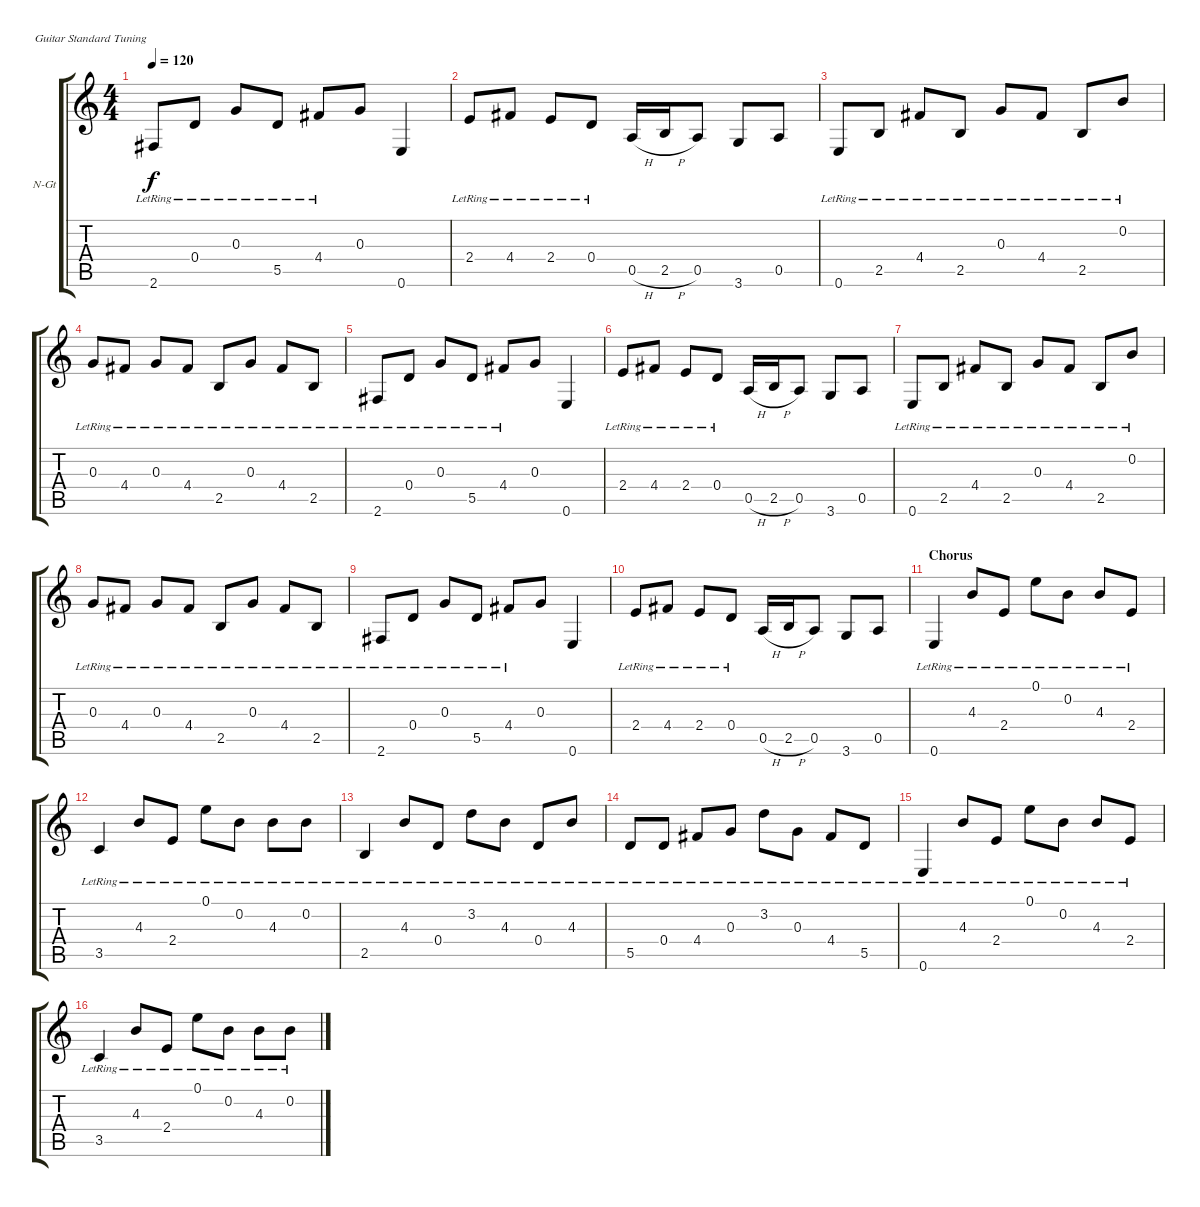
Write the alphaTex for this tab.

\bracketExtendMode groupsimilarinstruments
\firstSystemTrackNameOrientation horizontal
\otherSystemsTrackNameOrientation horizontal
\track ("Zakk Wylde - Acoustic" "N-Gt") {instrument acousticguitarnylon}
\staff {score tabs}
\tuning (E4 B3 G3 D3 A2 E2)
\ts (4 4)
\tempo 120
\clef g2
\ks c
2.6{lr}.8{dy f} 0.4{lr}.8 0.3{lr}.8 5.5{lr}.8 4.4{lr}.8 0.3.8 0.6.4 |
2.4{lr}.8 4.4{lr}.8 2.4{lr}.8 0.4{lr}.8 0.5{h}.16 2.5{h}.16 0.5.8 3.6.8 0.5.8 |
0.6{lr}.8 2.5{lr}.8 4.4{lr}.8 2.5{lr}.8 0.3{lr}.8 4.4{lr}.8 2.5{lr}.8 0.2{lr}.8 |
0.3{lr}.8 4.4{lr}.8 0.3{lr}.8 4.4{lr}.8 2.5{lr}.8 0.3{lr}.8 4.4{lr}.8 2.5{lr}.8 |
2.6{lr}.8 0.4{lr}.8 0.3{lr}.8 5.5{lr}.8 4.4{lr}.8 0.3.8 0.6.4 |
2.4{lr}.8 4.4{lr}.8 2.4{lr}.8 0.4{lr}.8 0.5{h}.16 2.5{h}.16 0.5.8 3.6.8 0.5.8 |
0.6{lr}.8 2.5{lr}.8 4.4{lr}.8 2.5{lr}.8 0.3{lr}.8 4.4{lr}.8 2.5{lr}.8 0.2{lr}.8 |
0.3{lr}.8 4.4{lr}.8 0.3{lr}.8 4.4{lr}.8 2.5{lr}.8 0.3{lr}.8 4.4{lr}.8 2.5{lr}.8 |
2.6{lr}.8 0.4{lr}.8 0.3{lr}.8 5.5{lr}.8 4.4{lr}.8 0.3.8 0.6.4 |
2.4{lr}.8 4.4{lr}.8 2.4{lr}.8 0.4{lr}.8 0.5{h}.16 2.5{h}.16 0.5.8 3.6.8 0.5.8 |
\section ("" "Chorus")
0.6{lr}.4 4.3{lr}.8 2.4{lr}.8 0.1{lr}.8 0.2{lr}.8 4.3{lr}.8 2.4{lr}.8 |
3.5{lr}.4 4.3{lr}.8 2.4{lr}.8 0.1{lr}.8 0.2{lr}.8 4.3{lr}.8 0.2{lr}.8 |
2.5{lr}.4 4.3{lr}.8 0.4{lr}.8 3.2{lr}.8 4.3{lr}.8 0.4{lr}.8 4.3{lr}.8 |
5.5{lr}.8 0.4{lr}.8 4.4{lr}.8 0.3{lr}.8 3.2{lr}.8 0.3{lr}.8 4.4{lr}.8 5.5{lr}.8 |
0.6{lr}.4 4.3{lr}.8 2.4{lr}.8 0.1{lr}.8 0.2{lr}.8 4.3{lr}.8 2.4{lr}.8 |
3.5{lr}.4 4.3{lr}.8 2.4{lr}.8 0.1{lr}.8 0.2{lr}.8 4.3{lr}.8 0.2{lr}.8
